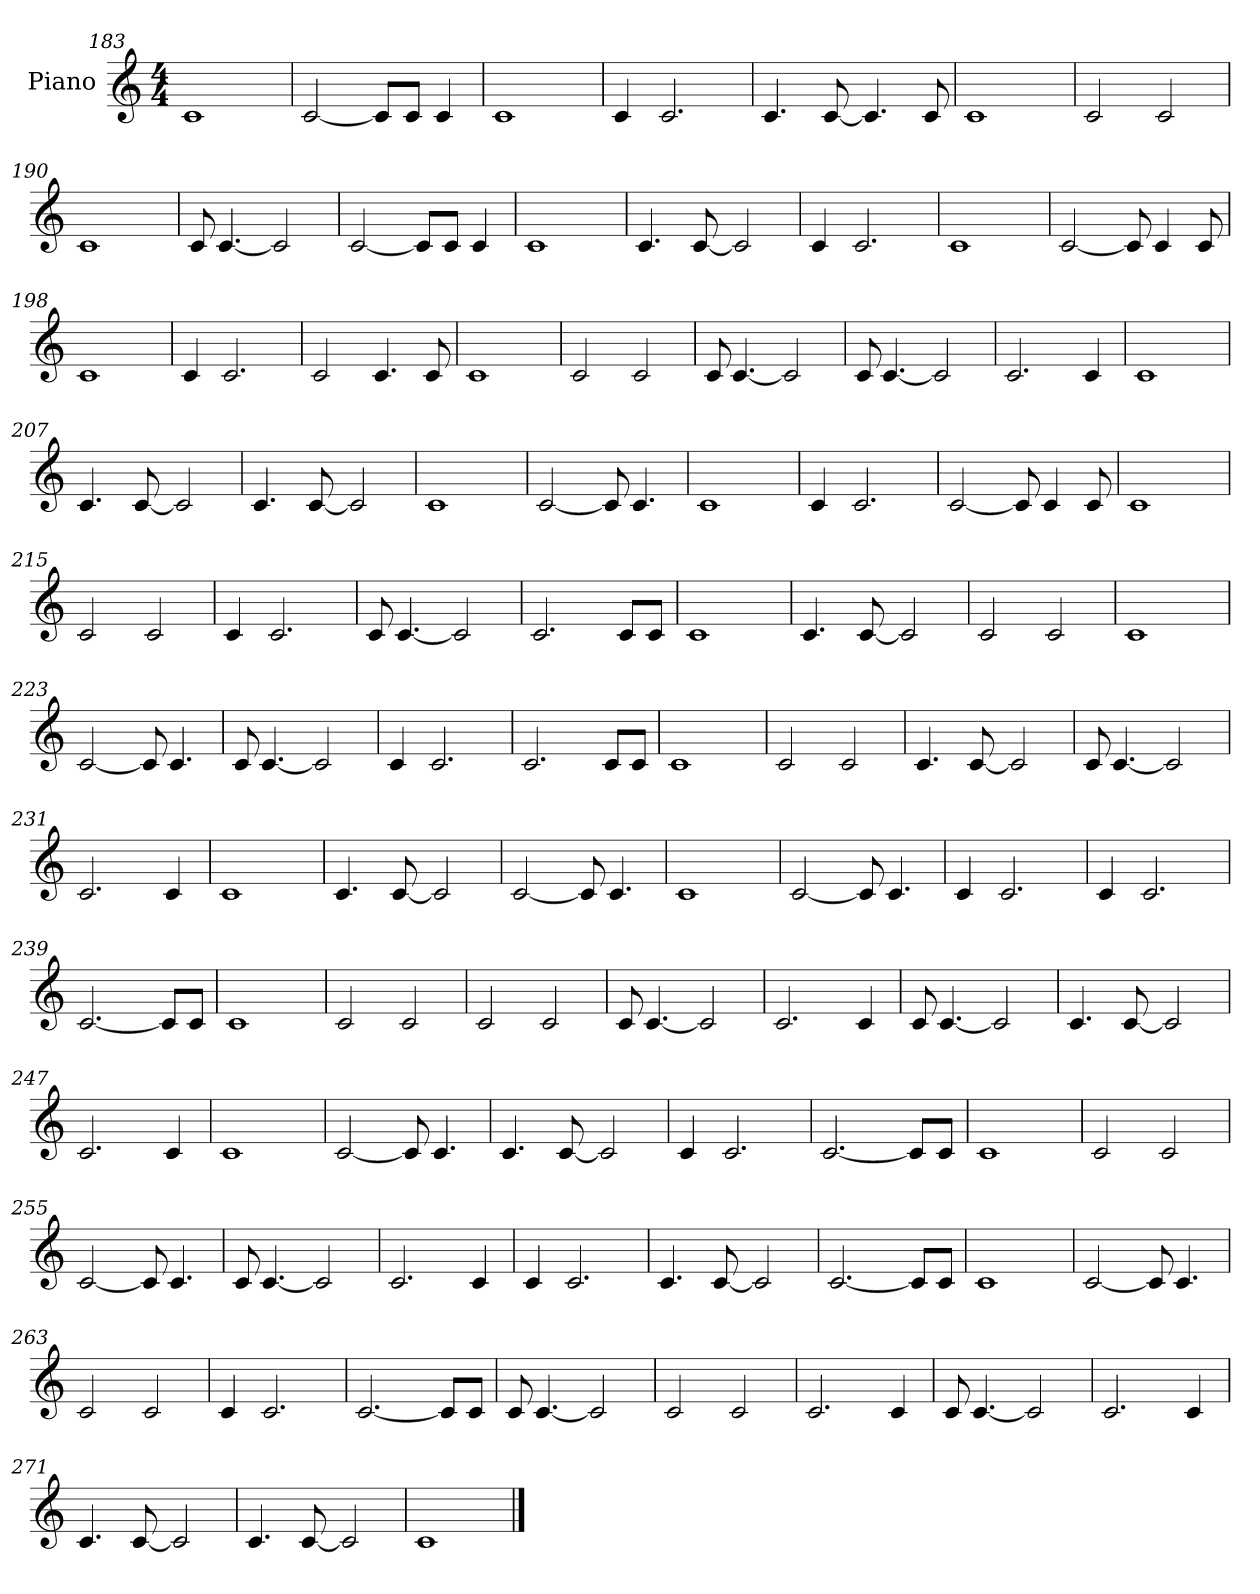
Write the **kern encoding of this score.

**kern
*part1
*staff1
*I"Piano
*I'Pno.
*clefG2
*k[]
*M4/4
=183
1c
=184
[2c/
8c/L]
8c/J
4c/
=185
1c
=186
4c/
2.c/
=187
4.c/
[8c/
4.c/]
8c/
=188
1c
=189
2c/
2c/
=190
1c
=191
8c/
[4.c/
2c/]
=192
[2c/
8c/L]
8c/J
4c/
=193
1c
=194
4.c/
[8c/
2c/]
=195
4c/
2.c/
=196
1c
=197
[2c/
8c/]
4c/
8c/
=198
1c
=199
4c/
2.c/
=200
2c/
4.c/
8c/
=201
1c
=202
2c/
2c/
=203
8c/
[4.c/
2c/]
=204
8c/
[4.c/
2c/]
=205
2.c/
4c/
=206
1c
=207
4.c/
[8c/
2c/]
=208
4.c/
[8c/
2c/]
=209
1c
=210
[2c/
8c/]
4.c/
=211
1c
=212
4c/
2.c/
=213
[2c/
8c/]
4c/
8c/
=214
1c
=215
2c/
2c/
=216
4c/
2.c/
=217
8c/
[4.c/
2c/]
=218
2.c/
8c/L
8c/J
=219
1c
=220
4.c/
[8c/
2c/]
=221
2c/
2c/
=222
1c
=223
[2c/
8c/]
4.c/
=224
8c/
[4.c/
2c/]
=225
4c/
2.c/
=226
2.c/
8c/L
8c/J
=227
1c
=228
2c/
2c/
=229
4.c/
[8c/
2c/]
=230
8c/
[4.c/
2c/]
=231
2.c/
4c/
=232
1c
=233
4.c/
[8c/
2c/]
=234
[2c/
8c/]
4.c/
=235
1c
=236
[2c/
8c/]
4.c/
=237
4c/
2.c/
=238
4c/
2.c/
=239
[2.c/
8c/L]
8c/J
=240
1c
=241
2c/
2c/
=242
2c/
2c/
=243
8c/
[4.c/
2c/]
=244
2.c/
4c/
=245
8c/
[4.c/
2c/]
=246
4.c/
[8c/
2c/]
=247
2.c/
4c/
=248
1c
=249
[2c/
8c/]
4.c/
=250
4.c/
[8c/
2c/]
=251
4c/
2.c/
=252
[2.c/
8c/L]
8c/J
=253
1c
=254
2c/
2c/
=255
[2c/
8c/]
4.c/
=256
8c/
[4.c/
2c/]
=257
2.c/
4c/
=258
4c/
2.c/
=259
4.c/
[8c/
2c/]
=260
[2.c/
8c/L]
8c/J
=261
1c
=262
[2c/
8c/]
4.c/
=263
2c/
2c/
=264
4c/
2.c/
=265
[2.c/
8c/L]
8c/J
=266
8c/
[4.c/
2c/]
=267
2c/
2c/
=268
2.c/
4c/
=269
8c/
[4.c/
2c/]
=270
2.c/
4c/
=271
4.c/
[8c/
2c/]
=272
4.c/
[8c/
2c/]
=273
1c
==
*-
